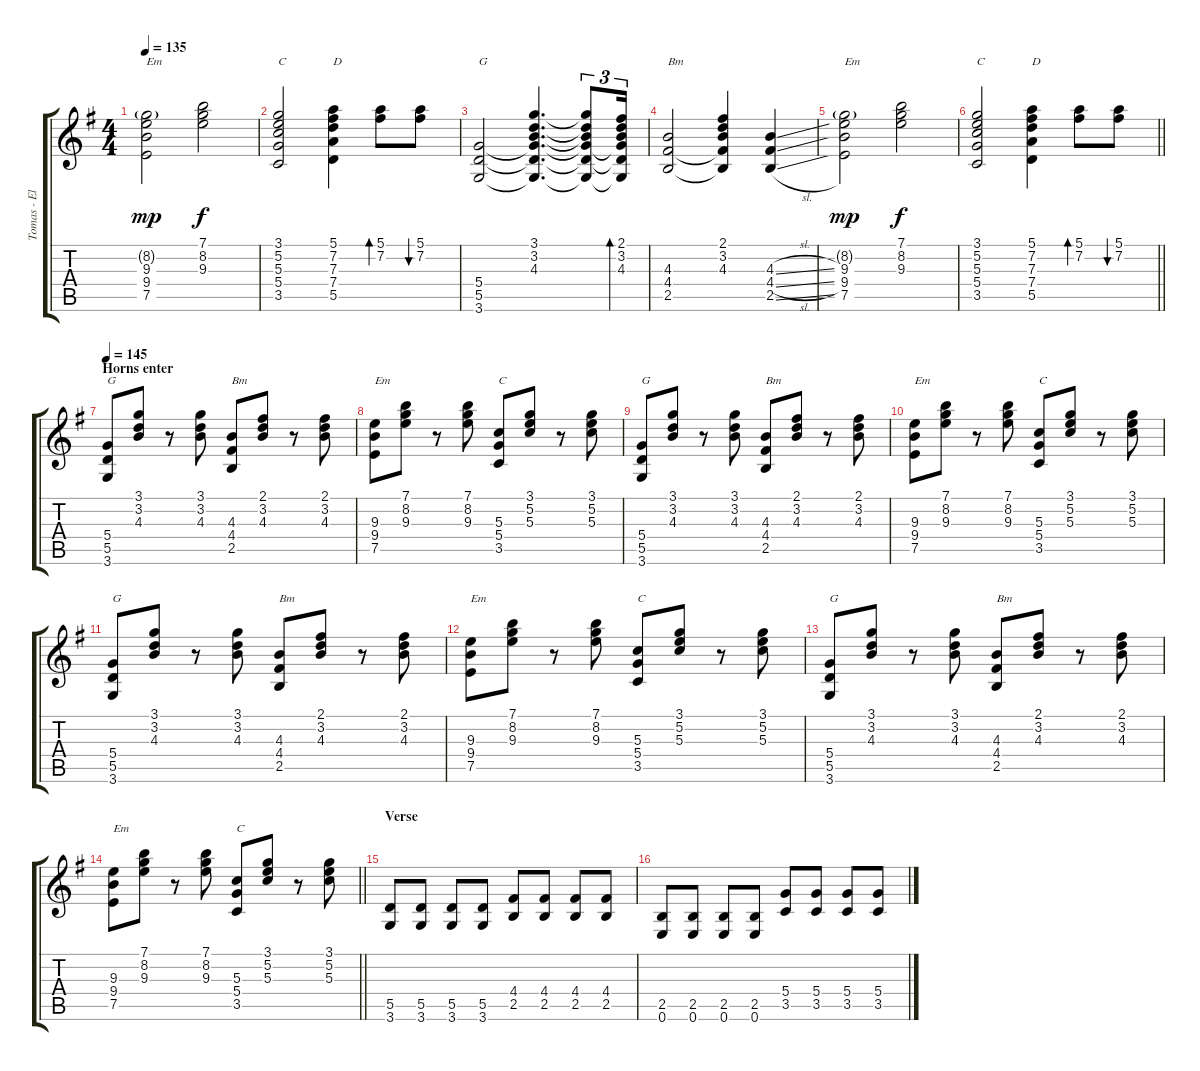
\track ("Tomas - Elec. Guitar" "Tomas - El") {instrument electricguitarclean}
\staff {score tabs}
\tuning (E4 B3 G3 D3 A2 E2) {hide}
\ts (4 4)
\tempo 135
\clef g2
\ks g
(8.2{g} 9.3 9.4 7.5).2{txt "Em" dy mp} (7.1 8.2 9.3).2{dy f} |
(3.1 5.2 5.3 5.4 3.5).2{txt "C"} (5.1 7.2 7.3 7.4 5.5).4{txt "D"} (5.1 7.2).8{bd 60} (5.1 7.2).8{bu 60} |
(5.4 5.5 3.6).2{txt "G"} (3.1 3.2 4.3 5.4{t} 5.5{t} 3.6{t}).4{d} (3.1{t} 3.2{t} 4.3{t} 5.4{t} 5.5{t} 3.6{t}).8{tu (3 2)} (2.1 3.2 4.3 5.4{t} 5.5{t} 3.6{t}).16{tu (3 2) bd 60} |
(4.3 4.4 2.5).2{txt "Bm"} (2.1 3.2 4.3 4.4{t} 2.5{t}).4 (4.3{sl} 4.4{sl} 2.5{sl}).4 |
(8.2{g} 9.3 9.4 7.5).2{txt "Em" dy mp} (7.1 8.2 9.3).2{dy f} |
\barLineRight lightlight
(3.1 5.2 5.3 5.4 3.5).2{txt "C"} (5.1 7.2 7.3 7.4 5.5).4{txt "D"} (5.1 7.2).8{bd 60} (5.1 7.2).8{bu 60} |
\section ("" "Horns enter")
\tempo 145
(5.4 5.5 3.6).8{txt "G"} (3.1 3.2 4.3).8 r.8 (3.1 3.2 4.3).8 (4.3 4.4 2.5).8{txt "Bm"} (2.1 3.2 4.3).8 r.8 (2.1 3.2 4.3).8 |
(9.3 9.4 7.5).8{txt "Em"} (7.1 8.2 9.3).8 r.8 (7.1 8.2 9.3).8 (5.3 5.4 3.5).8{txt "C"} (3.1 5.2 5.3).8 r.8 (3.1 5.2 5.3).8 |
(5.4 5.5 3.6).8{txt "G"} (3.1 3.2 4.3).8 r.8 (3.1 3.2 4.3).8 (4.3 4.4 2.5).8{txt "Bm"} (2.1 3.2 4.3).8 r.8 (2.1 3.2 4.3).8 |
(9.3 9.4 7.5).8{txt "Em"} (7.1 8.2 9.3).8 r.8 (7.1 8.2 9.3).8 (5.3 5.4 3.5).8{txt "C"} (3.1 5.2 5.3).8 r.8 (3.1 5.2 5.3).8 |
(5.4 5.5 3.6).8{txt "G"} (3.1 3.2 4.3).8 r.8 (3.1 3.2 4.3).8 (4.3 4.4 2.5).8{txt "Bm"} (2.1 3.2 4.3).8 r.8 (2.1 3.2 4.3).8 |
(9.3 9.4 7.5).8{txt "Em"} (7.1 8.2 9.3).8 r.8 (7.1 8.2 9.3).8 (5.3 5.4 3.5).8{txt "C"} (3.1 5.2 5.3).8 r.8 (3.1 5.2 5.3).8 |
(5.4 5.5 3.6).8{txt "G"} (3.1 3.2 4.3).8 r.8 (3.1 3.2 4.3).8 (4.3 4.4 2.5).8{txt "Bm"} (2.1 3.2 4.3).8 r.8 (2.1 3.2 4.3).8 |
\barLineRight lightlight
(9.3 9.4 7.5).8{txt "Em"} (7.1 8.2 9.3).8 r.8 (7.1 8.2 9.3).8 (5.3 5.4 3.5).8{txt "C"} (3.1 5.2 5.3).8 r.8 (3.1 5.2 5.3).8 |
\section ("" "Verse")
(5.5 3.6).8{volume 8} (5.5 3.6).8 (5.5 3.6).8 (5.5 3.6).8 (4.4 2.5).8 (4.4 2.5).8 (4.4 2.5).8 (4.4 2.5).8 |
(2.5 0.6).8 (2.5 0.6).8 (2.5 0.6).8 (2.5 0.6).8 (5.4 3.5).8 (5.4 3.5).8 (5.4 3.5).8 (5.4 3.5).8
